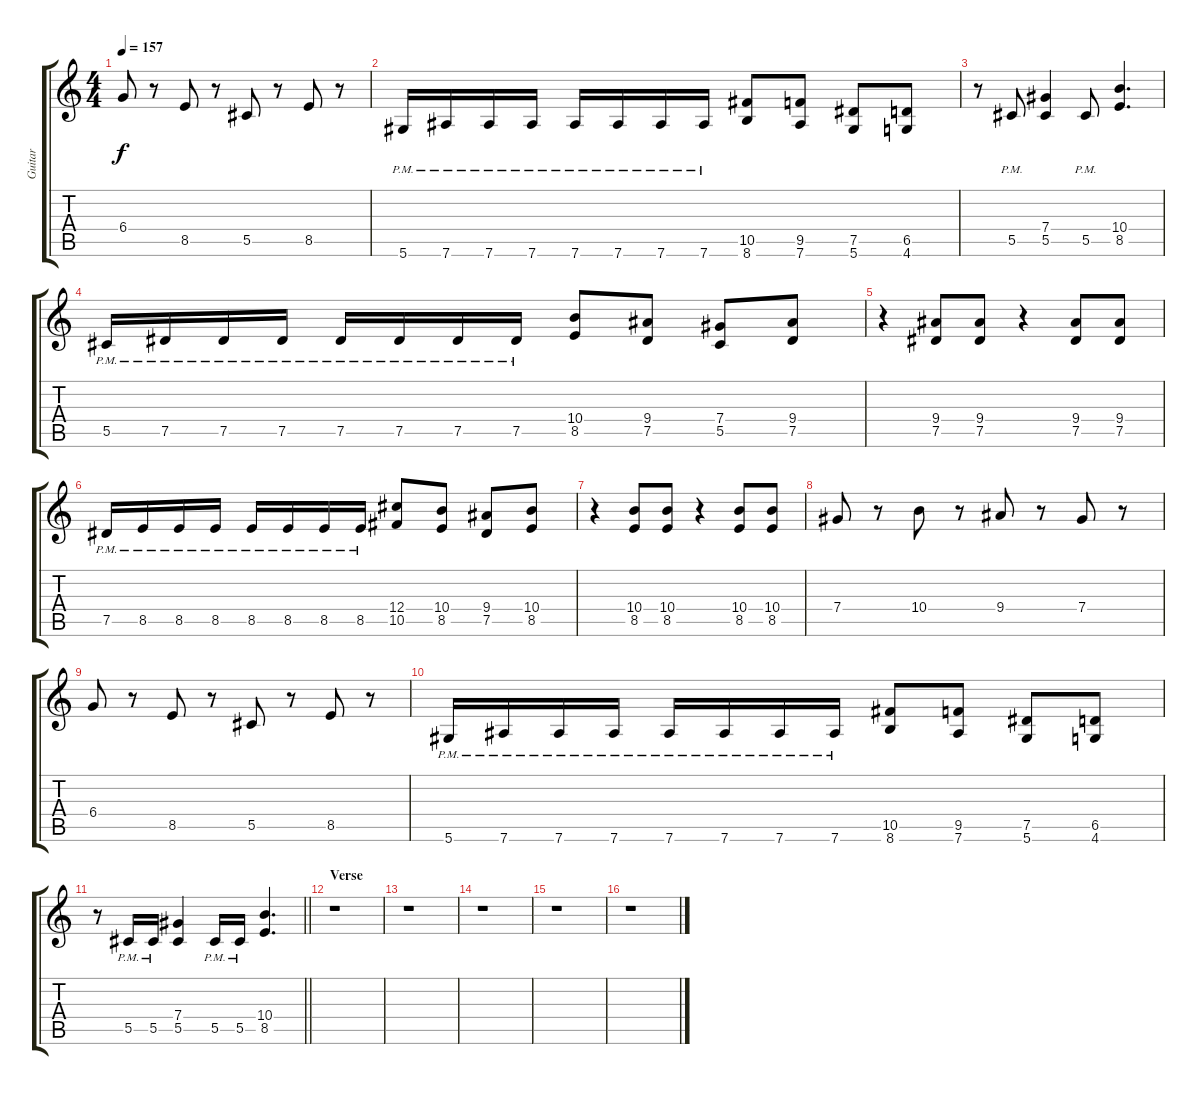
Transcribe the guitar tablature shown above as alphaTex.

\track ("Guitar" "Guitar") {instrument distortionguitar}
\staff {score tabs}
\tuning (Eb4 Bb3 Gb3 Db3 Ab2 Eb2) {hide}
\ts (4 4)
\tempo 157
\clef g2
\ks c
6.4.8{dy f} r.8 8.5.8 r.8 5.5.8 r.8 8.5.8 r.8 |
5.6{pm}.16 7.6{pm}.16 7.6{pm}.16 7.6{pm}.16 7.6{pm}.16 7.6{pm}.16 7.6{pm}.16 7.6{pm}.16 (10.5 8.6).8 (9.5 7.6).8 (7.5 5.6).8 (6.5 4.6).8 |
r.8 5.5{pm}.8 (7.4 5.5).4 5.5{pm}.8 (10.4 8.5).4{d} |
5.5{pm}.16 7.5{pm}.16 7.5{pm}.16 7.5{pm}.16 7.5{pm}.16 7.5{pm}.16 7.5{pm}.16 7.5{pm}.16 (10.4 8.5).8 (9.4 7.5).8 (7.4 5.5).8 (9.4 7.5).8 |
r.4 (9.4 7.5).8 (9.4 7.5).8 r.4 (9.4 7.5).8 (9.4 7.5).8 |
7.5{pm}.16 8.5{pm}.16 8.5{pm}.16 8.5{pm}.16 8.5{pm}.16 8.5{pm}.16 8.5{pm}.16 8.5{pm}.16 (12.4 10.5).8 (10.4 8.5).8 (9.4 7.5).8 (10.4 8.5).8 |
r.4 (10.4 8.5).8 (10.4 8.5).8 r.4 (10.4 8.5).8 (10.4 8.5).8 |
7.4.8 r.8 10.4.8 r.8 9.4.8 r.8 7.4.8 r.8 |
6.4.8 r.8 8.5.8 r.8 5.5.8 r.8 8.5.8 r.8 |
5.6{pm}.16 7.6{pm}.16 7.6{pm}.16 7.6{pm}.16 7.6{pm}.16 7.6{pm}.16 7.6{pm}.16 7.6{pm}.16 (10.5 8.6).8 (9.5 7.6).8 (7.5 5.6).8 (6.5 4.6).8 |
\barLineRight lightlight
r.8 5.5{pm}.16 5.5{pm}.16 (7.4 5.5).4 5.5{pm}.16 5.5{pm}.16 (10.4 8.5).4{d} |
\section ("" "Verse")
r.1 |
r.1 |
r.1 |
r.1 |
r.1
